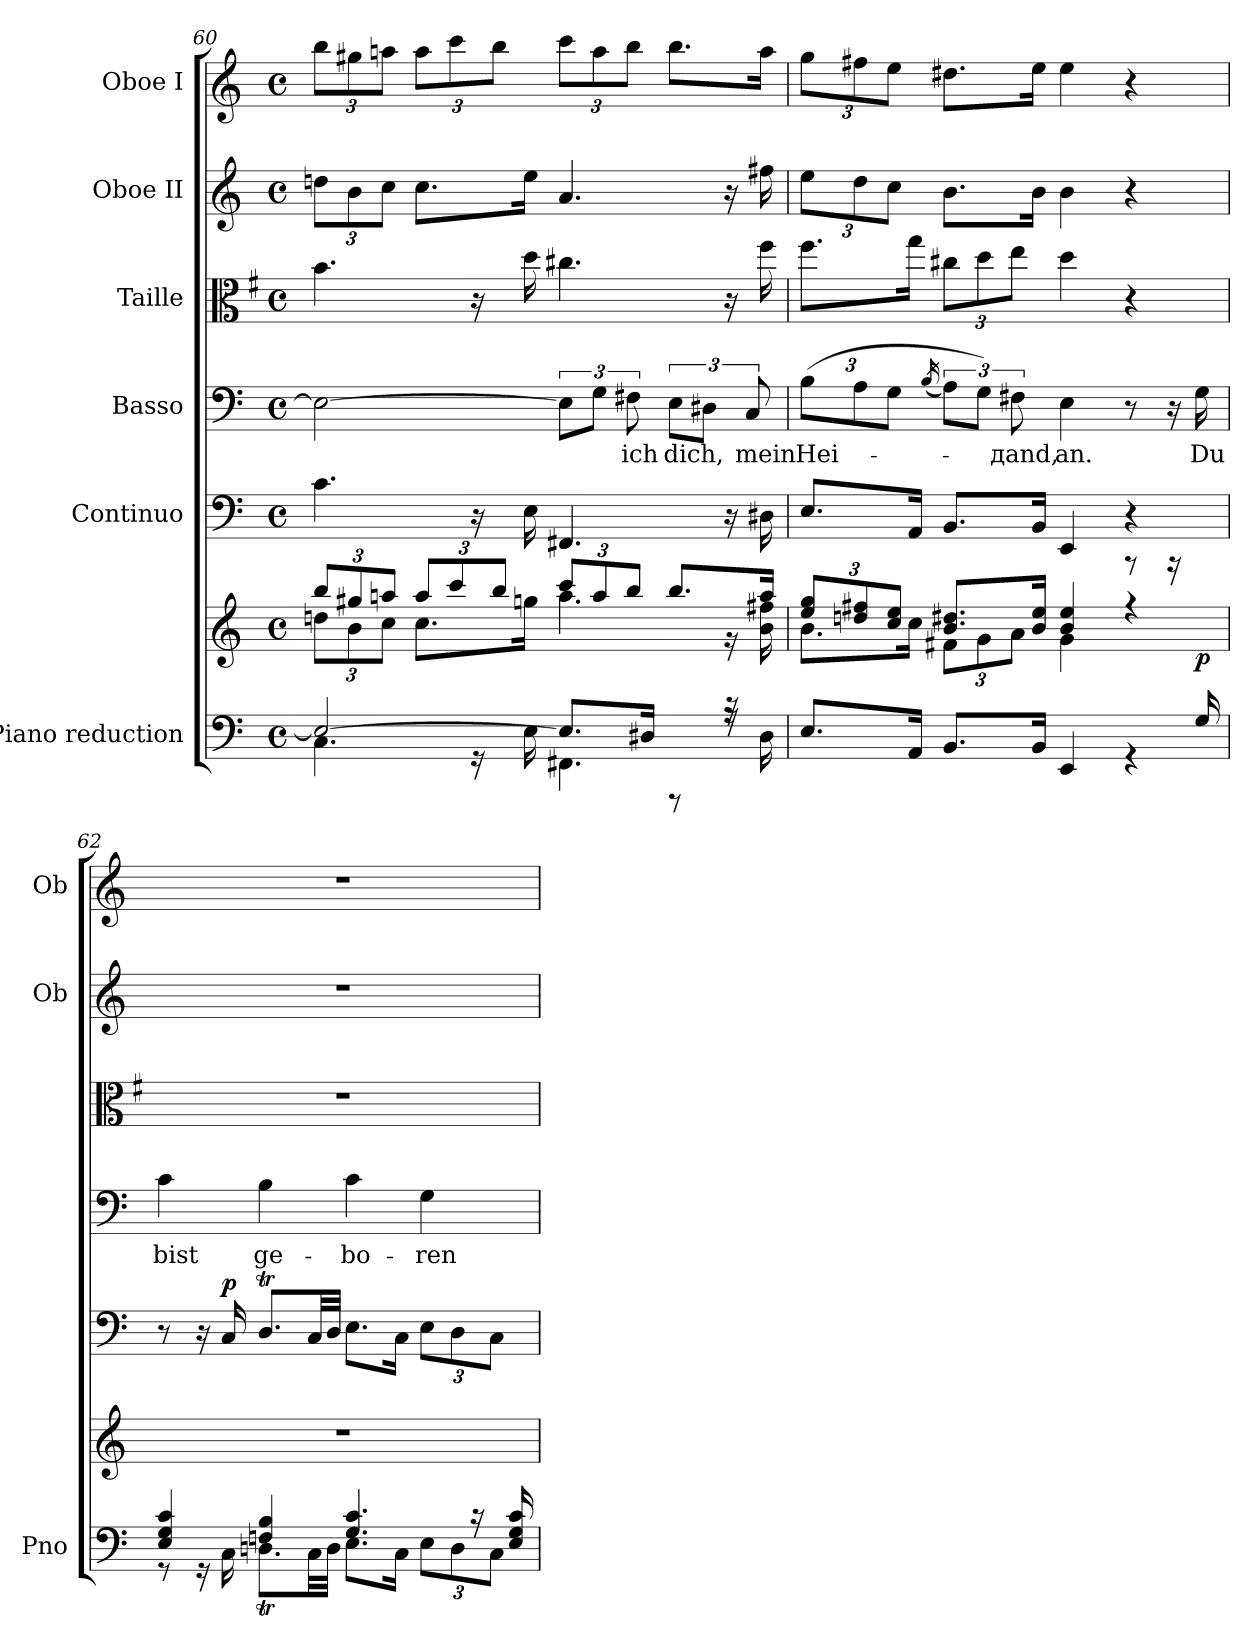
**kern	**kern	**dynam	**kern	**dynam	**kern	**text	**kern	**kern	**kern
*part6	*part6	*part6	*part5	*part5	*part4	*part4	*part3	*part2	*part1
*staff7	*staff6	*staff6/7	*staff5	*staff5	*staff4	*staff4	*staff3	*staff2	*staff1
*I"Piano reduction	*	*	*I"Continuo	*	*I"Basso	*	*I"Taille	*I"Oboe II	*I"Oboe I
*I'Pno	*	*	*	*	*	*	*	*I'Ob	*I'Ob
!!LO:PB:g=z
*clefF4	*clefG2	*	*clefF4	*	*clefF4	*	*clefC3	*clefG2	*clefG2
*	*	*	*	*	*	*	*ITrd4c7	*	*
*k[]	*k[]	*	*k[]	*	*k[]	*	*k[]	*k[]	*k[]
*M4/4	*M4/4	*	*M4/4	*	*M4/4	*	*M4/4	*M4/4	*M4/4
*met(c)	*met(c)	*	*met(c)	*	*met(c)	*	*met(c)	*met(c)	*met(c)
=60	=60	=60	=60	=60	=60	=60	=60	=60	=60
*^	*	*	*	*	*	*	*	*	*
*	*	*Xbrackettup	*	*	*	*	*	*	*Xbrackettup	*Xbrackettup
*	*	*^	*	*	*	*	*	*	*	*
2E/_	4.C\	12bb/L	12ddn\L	.	4.c\	.	2E\_	.	4.e\	12ddn\L	12bb\L
.	.	12gg#X/	12b\	.	.	.	.	.	.	12b\	12gg#X\
.	.	12aan/J	12cc\J	.	.	.	.	.	.	12cc\J	12aan\J
.	.	12aa/L	8.cc\L	.	.	.	.	.	.	8.cc\L	12aa\L
.	.	12ccc/	.	.	.	.	.	.	.	.	12ccc\
.	16r	.	.	.	16r	.	.	.	16r	.	.
.	.	12bb/J	.	.	.	.	.	.	.	.	12bb\J
.	16E\	.	16ggn\Jk	.	16E\	.	.	.	16g\	16ee\Jk	.
8.E/L]	4.FF#X\	12ccc/L	4.aa\	.	4.FF#X/	.	12E\L]	.	4.f#X\	4.a/	12ccc\L
.	.	12aa/	.	.	.	.	12G\J	.	.	.	12aa\
!	!	!	!	!	!	!	!	!LO:LY:b	!	!	!
.	.	12bb/J	.	.	.	.	12F#X\	ich	.	.	12bb\J
16D#X/Jk	.	.	.	.	.	.	.	.	.	.	.
!	!	!	!	!	!	!	!	!LO:LY:b	!	!	!
8rFFF	.	8.bb/L	.	.	.	.	12E\L	dich,	.	.	8.bb\L
.	.	.	.	.	.	.	12D#X\J	.	.	.	.
16r	16rc	.	16r	.	16r	.	.	.	16r	16r	.
!	!	!	!	!	!	!	!	!LO:LY:b	!	!	!
.	.	.	.	.	.	.	12C/	mein	.	.	.
16ryy	16D#\	16aa/Jk	16b\ 16ff#X\	.	16D#X\	.	.	.	16b\	16ff#X\	16aa\Jk
=61	=61	=61	=61	=61	=61	=61	=61	=61	=61	=61	=61
*	*	*	*	*	*	*	*Xbrackettup	*	*	*	*
!	!	!	!	!	!	!	!	!LO:LY:b	!	!	!
2...ryy	8.E/L	12ee/ 12gg/L	8.b\L	.	8.E/L	.	(>12B\L	Hei-	8.b\L	12ee\L	12gg\L
.	.	12ddn/ 12ff#X/	.	.	.	.	12A\	.	.	12dd\	12ff#X\
.	.	12cc/ 12ee/J	.	.	.	.	12G\J	.	.	12cc\J	12ee\J
.	16AA/Jk	.	16cc\Jk	.	16AA/Jk	.	.	.	16cc\Jk	.	.
.	.	.	.	.	.	.	(<16qB/	.	.	.	.
*	*	*	*	*	*	*	*brackettup	*	*Xbrackettup	*	*
.	8.BB/L	8.b/ 8.dd#X/L	12f#X\L	.	8.BB/L	.	12A\L)	.	12f#X\L	8.b\L	8.dd#X\L
.	.	.	12g\	.	.	.	12G\J)	.	12g\	.	.
!	!	!	!	!	!	!	!	!LO:LY:b	!	!	!
.	.	.	12a\J	.	.	.	12F#X\	-дand,	12a\J	.	.
.	16BB/Jk	16b/ 16ee/Jk	.	.	16BB/Jk	.	.	.	.	16b\Jk	16ee\Jk
!	!	!	!	!	!	!	!	!LO:LY:b	!	!	!
.	4EE/	4b/ 4ee/	4g\	.	4EE/	.	4E\	an.	4g\	4b\	4ee\
.	4rGG	4r	8rggg	.	4r	.	8r	.	4r	4r	4r
.	.	.	16rggg	.	.	.	16r	.	.	.	.
!	!	!	!	!LO:DY:b	!	!	!	!LO:LY:b	!	!	!
16G/	.	.	16ryy	p	.	.	16G\	Du	.	.	.
=62	=62	=62	=62	=62	=62	=62	=62	=62	=62	=62	=62
!	!	!	!	!	!	!	!	!LO:LY:b	!	!	!
*	*	*v	*v	*	*	*	*	*	*	*	*
4E/ 4G/ 4c/	8r	1r	.	8r	.	4c\	bist	1r	1r	1r
.	16r	.	.	16r	.	.	.	.	.	.
!	!	!	!	!	!LO:DY:a	!	!	!	!	!
.	16C\	.	.	16C/	p	.	.	.	.	.
!	!	!	!	!	!	!	!LO:LY:b	!	!	!
4Fn/ 4B/	8.DnT\L	.	.	8.DT/L	.	4B\	ge-	.	.	.
.	32C\LL	.	.	32C/LL	.	.	.	.	.	.
.	32D\JJJ	.	.	32D/JJJ	.	.	.	.	.	.
!	!	!	!	!	!	!	!LO:LY:b	!	!	!
4.G/ 4.c/	8.E\L	.	.	8.E\L	.	4c\	-bo-	.	.	.
.	16C\Jk	.	.	16C\Jk	.	.	.	.	.	.
*	*Xbrackettup	*	*	*Xbrackettup	*	*	*	*	*	*
!	!	!	!	!	!	!	!LO:LY:b	!	!	!
.	12E\L	.	.	12E\L	.	4G\	-ren	.	.	.
.	12D\	.	.	12D\	.	.	.	.	.	.
16r	.	.	.	.	.	.	.	.	.	.
.	12C\J	.	.	12C\J	.	.	.	.	.	.
16E/ 16G/ 16c/	.	.	.	.	.	.	.	.	.	.
*v	*v	*	*	*	*	*	*	*	*	*
=	=	=	=	=	=	=	=	=	=
*-	*-	*-	*-	*-	*-	*-	*-	*-	*-
